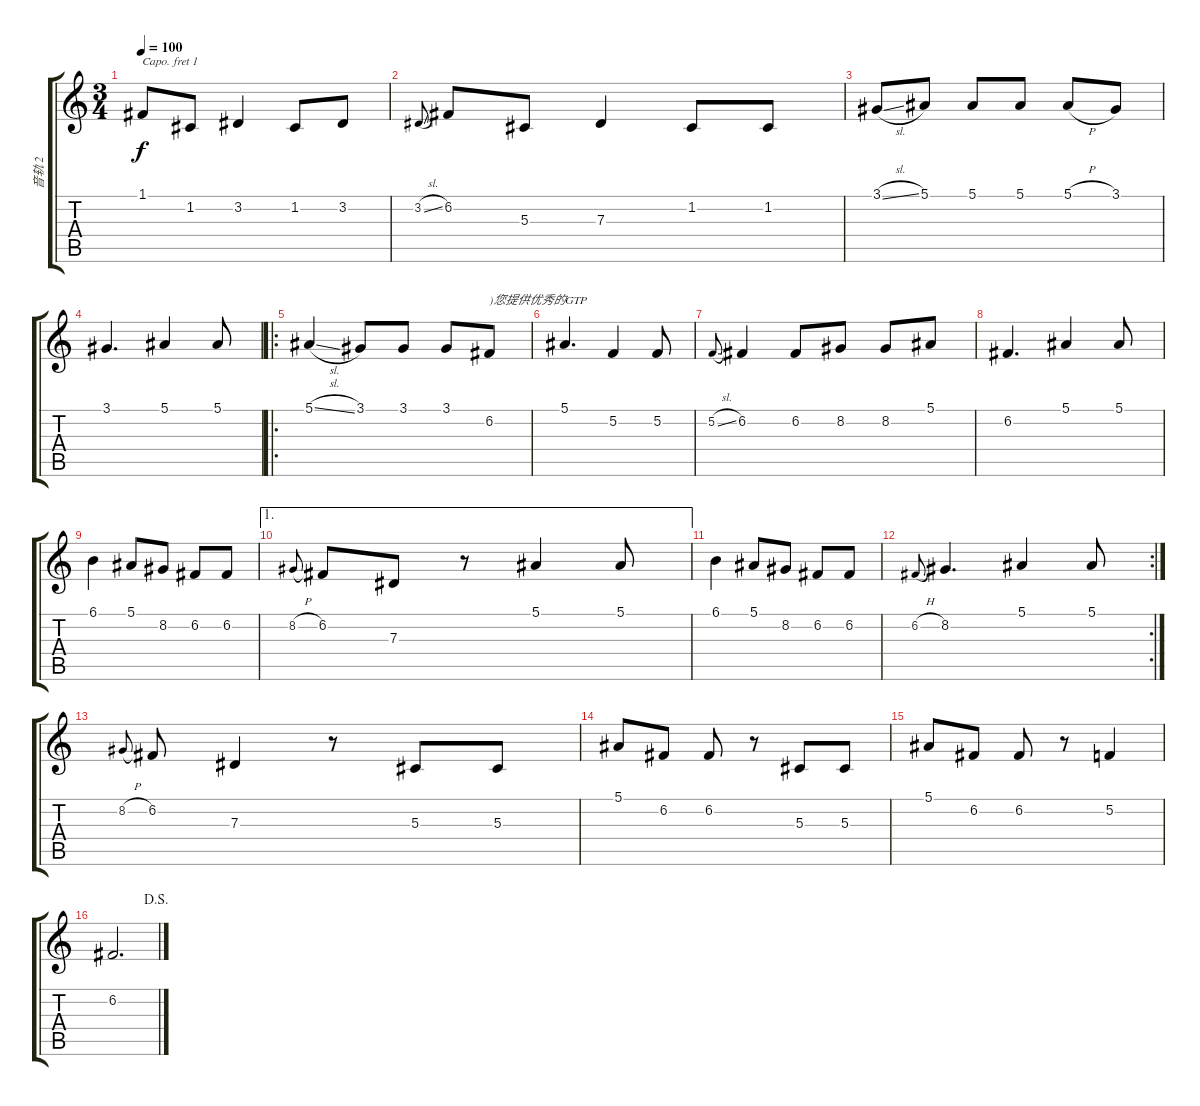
\track ("音轨 2" "音轨 2") {instrument churchorgan}
\staff {score tabs}
\capo 1
\tuning (E4 B3 G3 D3 A2 E2) {hide}
\ts (3 4)
\tempo 100
\clef g2
\ks c
1.1.8{dy f} 1.2.8 3.2.4 1.2.8 3.2.8 |
3.2{sl}.8{gr onbeat} 6.2.8 5.3.8 7.3.4 1.2.8 1.2.8 |
3.1{sl}.8 5.1.8 5.1.8 5.1.8 5.1{h}.8 3.1.8 |
3.1.4{d} 5.1.4 5.1.8 |
\ro
5.1{sl}.4 3.1.8 3.1.8 3.1.8 6.2.8{txt ")您提供优秀的GTP"} |
5.1.4{d} 5.2.4 5.2.8 |
5.2{sl}.8{gr onbeat} 6.2.4 6.2.8 8.2.8 8.2.8 5.1.8 |
6.2.4{d} 5.1.4 5.1.8 |
6.1.4 5.1.8 8.2.8 6.2.8 6.2.8 |
\ae 1
8.2{h}.8{gr onbeat} 6.2.8 7.3.8 r.8 5.1.4 5.1.8 |
6.1.4 5.1.8 8.2.8 6.2.8 6.2.8 |
\rc 2
6.2{h}.8{gr onbeat} 8.2.4{d} 5.1.4 5.1.8 |
8.2{h}.8{gr onbeat} 6.2.8 7.3.4 r.8 5.3.8 5.3.8 |
5.1.8 6.2.8 6.2.8 r.8 5.3.8 5.3.8 |
5.1.8 6.2.8 6.2.8 r.8 5.2.4 |
\jump dalsegno
6.2.2{d}
